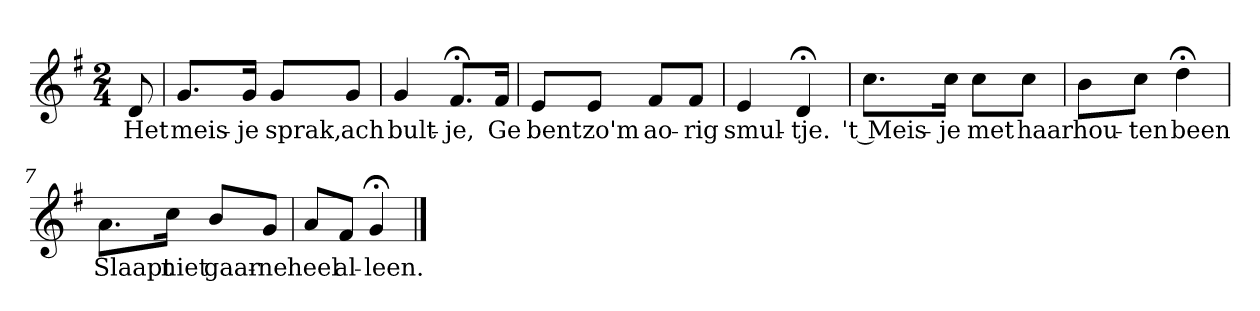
**kern	**text
*part1	*part1
*staff1	*staff1
*k[f#]	*
*G:	*
*M2/4	*
*MM120	*
=	=
8d	Het
=1	=1
8.gL	meis-
16gJk	-je
8gL	sprak,
8gJ	ach
=2	=2
4g	bult-
8.f#;<L	-je,
16f#Jk	Ge
=3	=3
8eL	bent
8eJ	zo'm
8f#L	ao-
8f#J	-rig
=4	=4
4e	smul-
4d;<	-tje.
=5	=5
8.ccL	't Meis-
16ccJk	-je
8ccL	met
8ccJ	haar
=6	=6
8bL	hou-
8ccJ	-ten
4dd;<	been
=7	=7
8.aL	Slaapt
16ccJk	niet
8bL	gaar-
8gJ	-ne
=8	=8
8aL	heel
8f#J	al-
4g;<	-leen.
==	==
*-	*-
